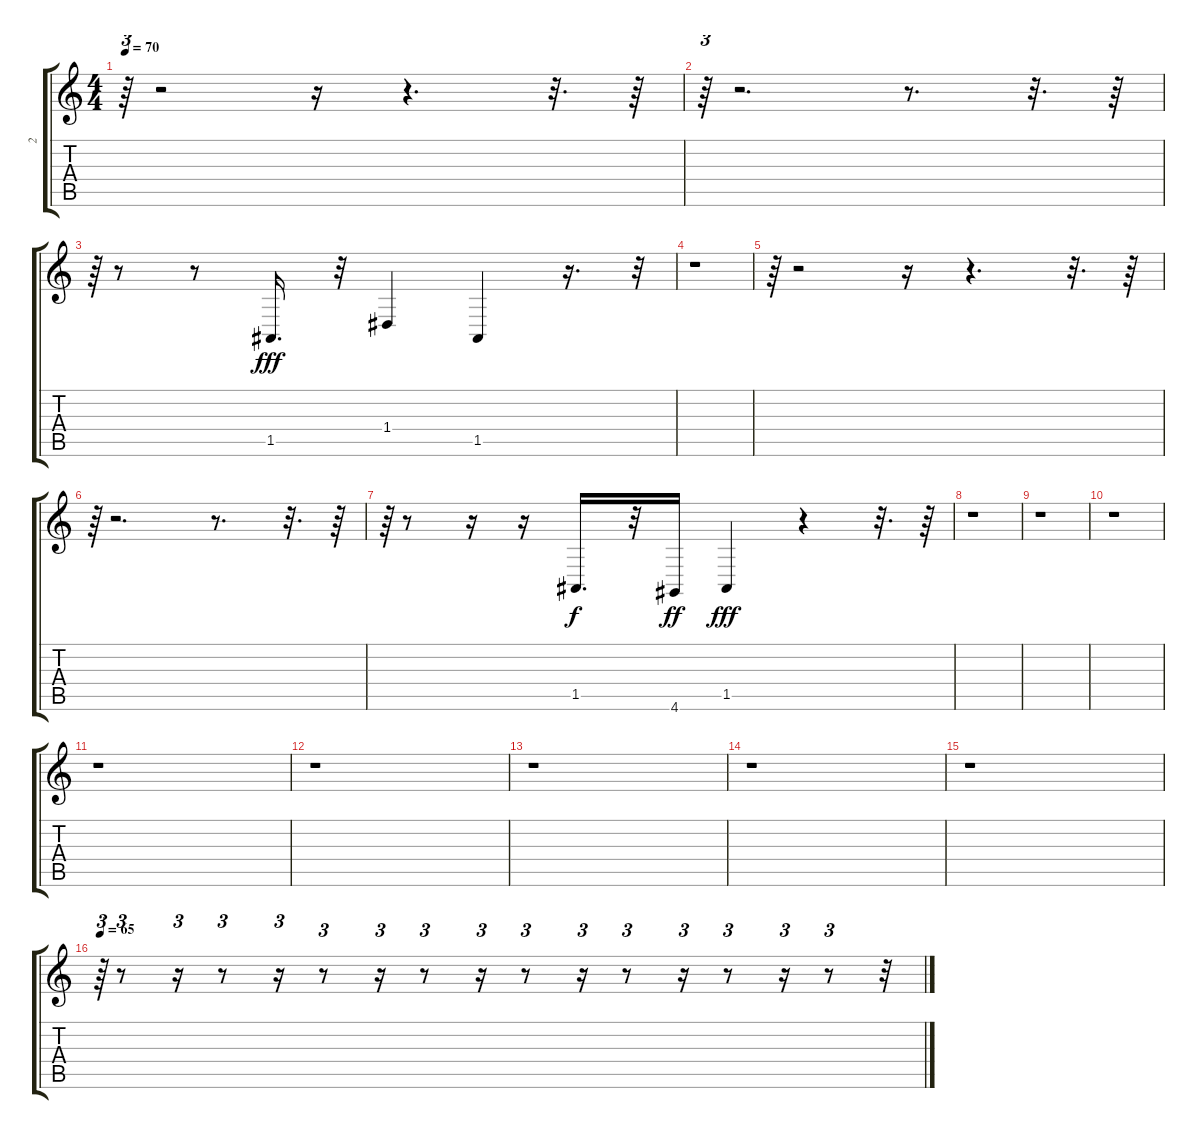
\track ("2" "2") {instrument flute}
\staff {score tabs}
\tuning (E4 B3 G3 D3 A2 E2) {hide}
\ts (4 4)
\tempo 70
\clef g2
\ks c
r.64{tu (3 2) dy f} r.2{instrument slapbass1} r.16 r.4{d} r.32{d} r.64 |
r.64{tu (3 2)} r.2{d} r.8{d} r.32{d} r.64 |
r.64{tu (3 2)} r.8 r.8 1.5.16{d dy fff} r.32 1.4.4 1.5.4 r.16{d} r.32{tu (3 2)} |
r.1 |
r.64{tu (3 2)} r.2 r.16 r.4{d} r.32{d} r.64 |
r.64{tu (3 2)} r.2{d} r.8{d} r.32{d} r.64 |
r.64{tu (3 2)} r.8 r.16 r.16 1.5.16{d dy f} r.32 4.6.16{dy ff} 1.5.4{dy fff} r.4 r.32{d} r.64 |
r.1 |
r.1 |
r.1 |
r.1 |
r.1 |
r.1 |
r.1 |
r.1 |
\tempo 65
r.64{tu (3 2)} r.8{tu (3 2) balance 14 instrument synthbass2} r.16{tu (3 2)} r.8{tu (3 2)} r.16{tu (3 2)} r.8{tu (3 2)} r.16{tu (3 2)} r.8{tu (3 2)} r.16{tu (3 2)} r.8{tu (3 2)} r.16{tu (3 2)} r.8{tu (3 2)} r.16{tu (3 2)} r.8{tu (3 2)} r.16{tu (3 2)} r.8{tu (3 2)} r.32
